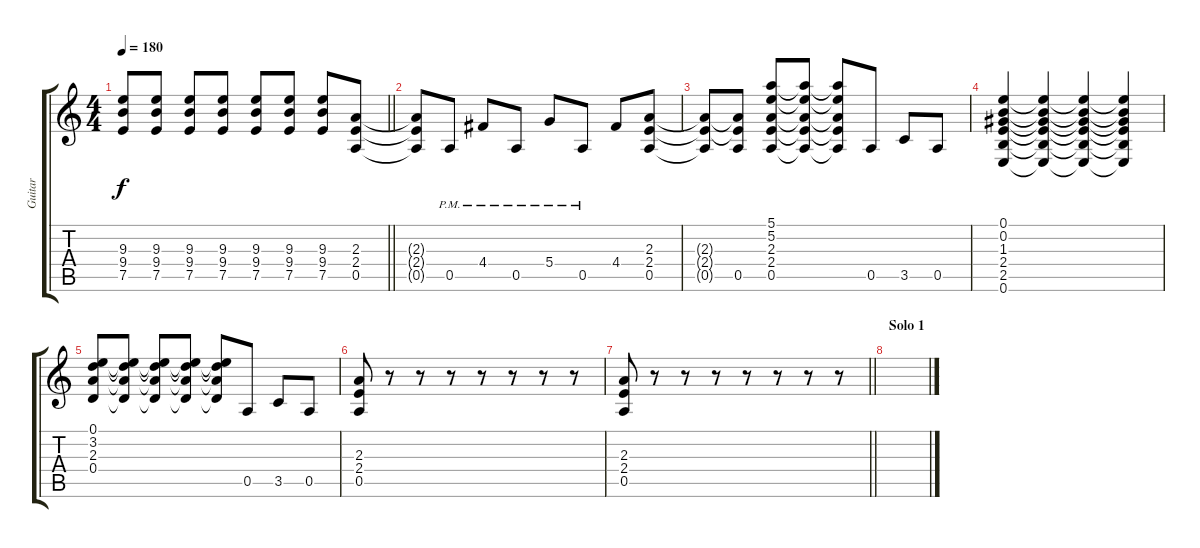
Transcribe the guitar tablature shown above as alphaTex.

\track ("Guitar" "Guitar") {instrument overdrivenguitar}
\staff {score tabs}
\tuning (E4 B3 G3 D3 A2 E2) {hide}
\ts (4 4)
\tempo 180
\clef g2
\barLineRight lightlight
\ks c
(9.3{t} 9.4{t} 7.5{t}).8{dy f} (9.3 9.4 7.5).8 (9.3 9.4 7.5).8 (9.3 9.4 7.5).8 (9.3 9.4 7.5).8 (9.3 9.4 7.5).8 (9.3 9.4 7.5).8 (2.3 2.4 0.5).8 |
(2.3{t} 2.4{t} 0.5{t}).8 0.5{pm}.8 4.4{pm}.8 0.5{pm}.8 5.4{pm}.8 0.5{pm}.8 4.4.8 (2.3 2.4 0.5).8 |
(2.3{t} 2.4{t} 0.5{t}).8 (2.3{t} 2.4{t} 0.5).8 (5.1 5.2 2.3 2.4 0.5).8 (5.1{t} 5.2{t} 2.3{t} 2.4{t} 0.5{t}).8 (5.1{t} 5.2{t} 2.3{t} 2.4{t} 0.5{t}).8 0.5.8 3.5.8 0.5.8 |
(0.1 0.2 1.3 2.4 2.5 0.6).4 (0.1{t} 0.2{t} 1.3{t} 2.4{t} 2.5{t} 0.6{t}).4 (0.1{t} 0.2{t} 1.3{t} 2.4{t} 2.5{t} 0.6{t}).4 (0.1{t} 0.2{t} 1.3{t} 2.4{t} 2.5{t} 0.6{t}).4 |
(0.1 3.2 2.3 0.4).8 (0.1{t} 3.2{t} 2.3{t} 0.4{t}).8 (0.1{t} 3.2{t} 2.3{t} 0.4{t}).8 (0.1{t} 3.2{t} 2.3{t} 0.4{t}).8 (0.1{t} 3.2{t} 2.3{t} 0.4{t}).8 0.5.8 3.5.8 0.5.8 |
(2.3 2.4 0.5).8 r.8 r.8 r.8 r.8 r.8 r.8 r.8 |
\barLineRight lightlight
(2.3 2.4 0.5).8 r.8 r.8 r.8 r.8 r.8 r.8 r.8 |
\section ("" "Solo 1")
